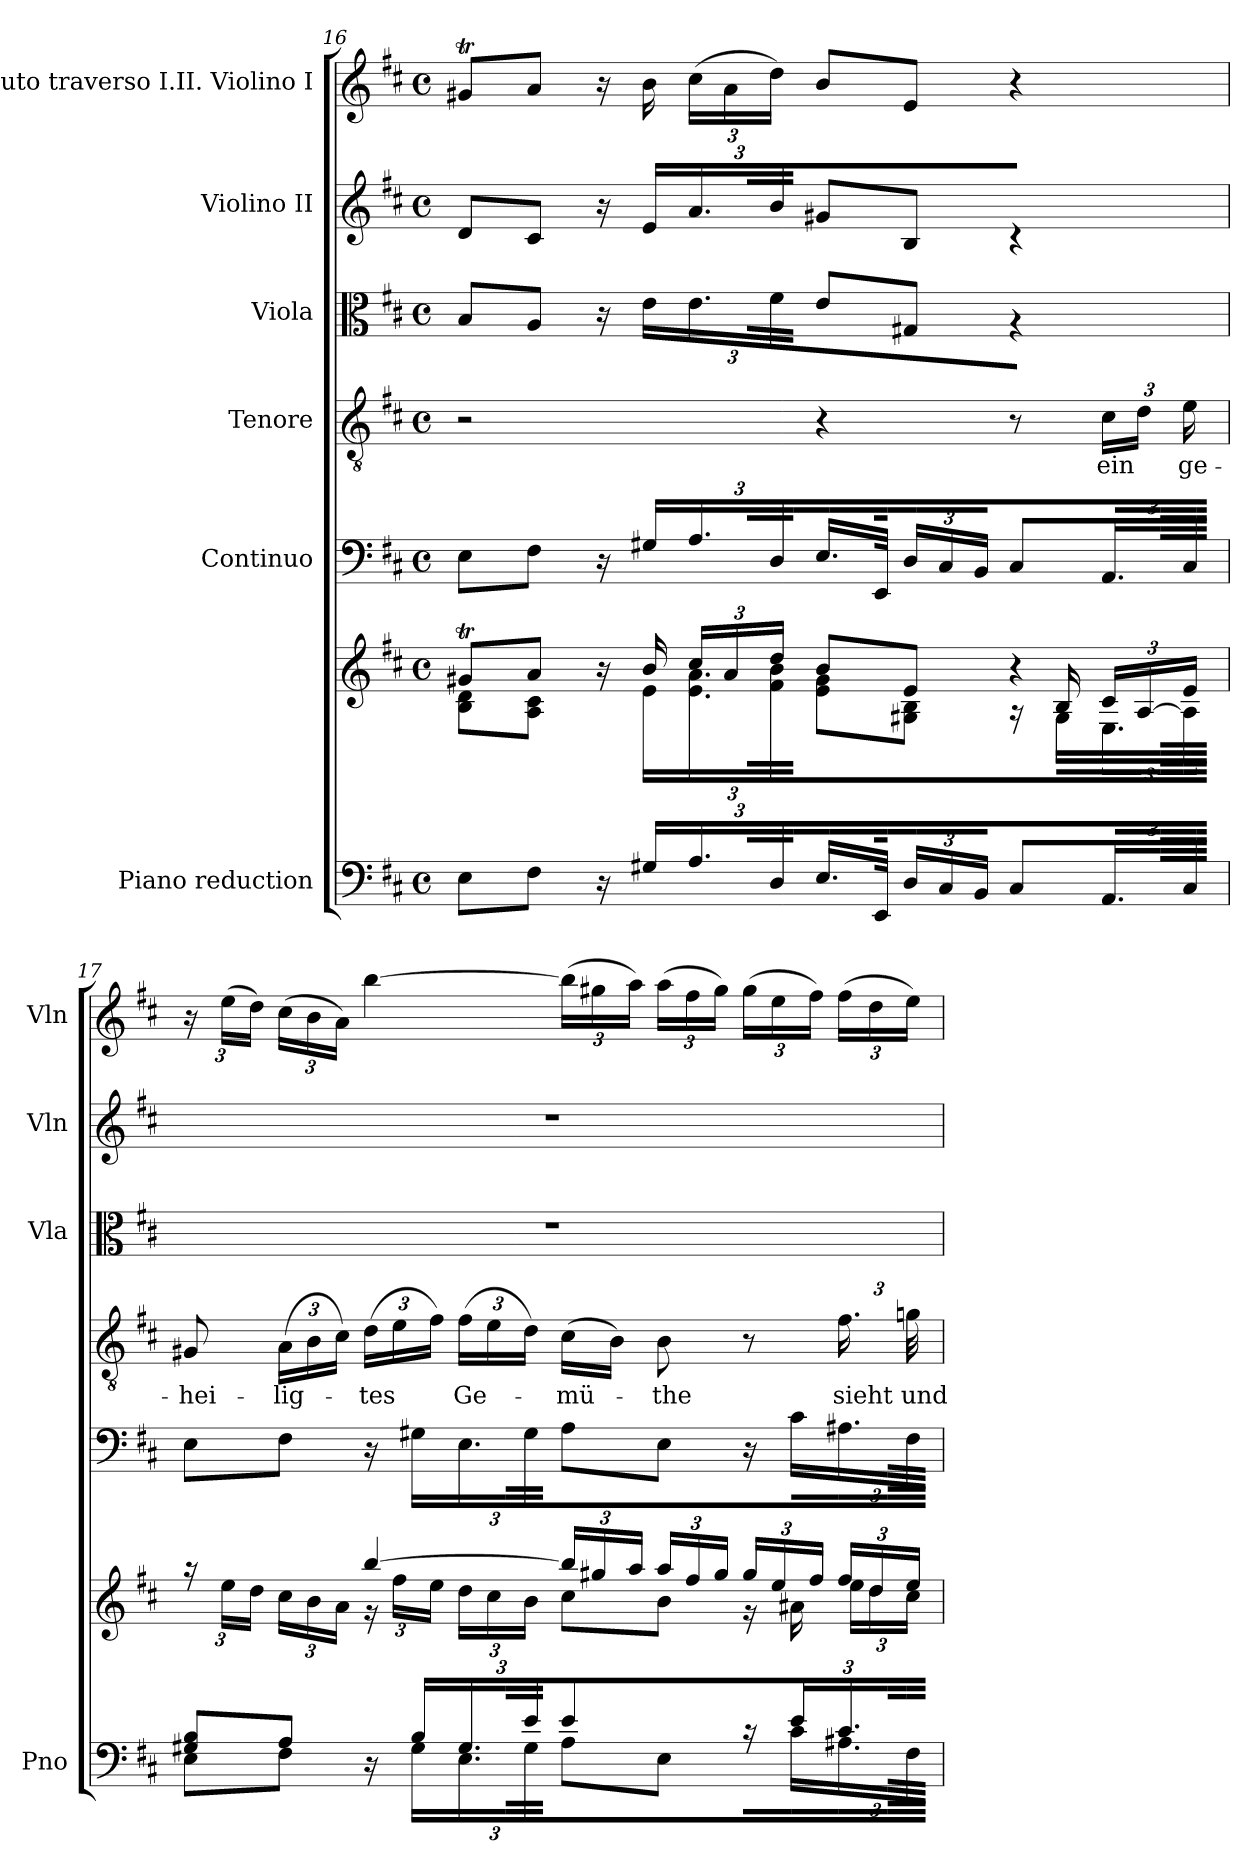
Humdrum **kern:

**kern	**kern	**dynam	**kern	**kern	**text	**kern	**kern	**kern
*part6	*part6	*part6	*part5	*part4	*part4	*part3	*part2	*part1
*staff7	*staff6	*staff6/7	*staff5	*staff4	*staff4	*staff3	*staff2	*staff1
*I"Piano reduction	*	*	*I"Continuo	*I"Tenore	*	*I"Viola	*I"Violino II	*I"Flauto traverso I.II. Violino I
*I'Pno	*	*	*	*	*	*I'Vla	*I'Vln	*I'Vln
!!LO:PB:g=z
*clefF4	*clefG2	*	*clefF4	*clefGv2	*	*clefC3	*clefG2	*clefG2
*k[f#c#]	*k[f#c#]	*	*k[f#c#]	*k[f#c#]	*	*k[f#c#]	*k[f#c#]	*k[f#c#]
*M4/4	*M4/4	*	*M4/4	*M4/4	*	*M4/4	*M4/4	*M4/4
*met(c)	*met(c)	*	*met(c)	*met(c)	*	*met(c)	*met(c)	*met(c)
=16	=16	=16	=16	=16	=16	=16	=16	=16
*	*^	*	*	*	*	*	*	*
*	*	*^	*	*	*	*	*	*	*
8E\L	8g#Xt/L	8B\ 8d\L	2ryy	.	8E\L	2r	.	8B/L	8d/L	8g#Xt/L
8F#\J	8a/J	8A\ 8c#\J	.	.	8F#\J	.	.	8A/J	8c#/J	8a/J
16r	16r	16ryy	.	.	16r	.	.	16r	16r	16r
16G#X\LL	16b/	16e\LL	.	.	16G#X\LL	.	.	16e\LL	16e/LL	16b\
*Xbrackettup	*Xbrackettup	*	*	*	*Xbrackettup	*	*	*Xbrackettup	*Xbrackettup	*Xbrackettup
24.A\	24cc#/LL	24.e\ 24.a\	.	.	24.A\	.	.	24.e\	24.a/	(>24cc#\LL
.	24a/	.	.	.	.	.	.	.	.	24a\
48ryy	.	48rcccyy	.	.	48ryy	.	.	48rgyy	48reyy	.
48D\JJk	24dd/JJ	48f#\ 48b\JJk	.	.	48D\JJk	.	.	48f#\JJk	48b/JJk	24dd\JJ)
48ryy	.	48ryy	.	.	48ryy	.	.	48ryy	48ryy	.
16.E/LL	8b/L	8e\ 8g#\L	4ryy	.	16.E/LL	4r	.	8e/L	8g#X/L	8b/L
32EE/JJk	.	.	.	.	32EE/JJk	.	.	.	.	.
24D/LL	8e/J	8G#X\ 8B\J	.	.	24D/LL	.	.	8G#X/J	8B/J	8e/J
24C#/	.	.	.	.	24C#/	.	.	.	.	.
24BB/JJ	.	.	.	.	24BB/JJ	.	.	.	.	.
8C#/L	4r	16r	16ryy	.	8C#/L	8r	.	4r	4r	4r
!	!	!	!	!LO:DY:b	!	!	!	!	!	!
!	!	!	!	!LO:DY:n=1:b	!	!	!	!	!	!
!	!	!	!	!LO:DY:n=2:b	!	!	!	!	!	!
.	.	16G#\LL	16B/	other-dynamics p other-dynamics	.	.	.	.	.	.
*	*	*brackettup	*Xbrackettup	*	*	*Xbrackettup	*	*	*	*
!	!	!	!	!	!	!	!LO:LY:b	!	!	!
24.AA/L	.	24.E\	24c#/LL	.	24.AA/L	24c#\LL	ein	.	.	.
.	.	.	[24A/	.	.	24d\JJ	.	.	.	.
48rCCyy	.	48raayy	.	.	48ryy	.	.	.	.	.
!	!	!	!	!	!	!	!LO:LY:b	!	!	!
48C#/JJk	.	48A\JJk]	24e/JJ	.	48C#/JJk	24e\	ge-	.	.	.
48ryy	.	48ryy	.	.	48ryy	.	.	.	.	.
=17	=17	=17	=17	=17	=17	=17	=17	=17	=17	=17
*^	*	*	*	*	*	*	*	*	*	*
!	!	!	!	!	!	!	!	!LO:LY:b	!	!	!
8G#X/ 8B/L	8E\L	24r	8ryy	24%23ryy	.	8E\L	8G#X/	-hei-	1r	1r	24r
.	.	24ee\LL	.	.	.	.	.	.	.	.	(>24ee\LL
.	.	24dd\JJ	.	.	.	.	.	.	.	.	24dd\JJ)
!	!	!	!	!	!	!	!	!LO:LY:b	!	!	!
8A/J	8F#\J	24cc#\LL	8ryy	.	.	8F#\J	(>24A\LL	-lig-	.	.	(>24cc#\LL
.	.	24b\	.	.	.	.	24B\	.	.	.	24b\
.	.	24a\JJ	.	.	.	.	24c#\JJ)	.	.	.	24a\JJ)
!	!	!	!	!	!	!	!	!LO:LY:b	!	!	!
16r	16ryy	[4bb/	24r	.	.	16r	(>24d\LL	-tes	.	.	[4bb\
.	.	.	24ff#\LL	.	.	.	24e\	.	.	.	.
16B/LL	16G#\LL	.	.	.	.	16G#X\LL	.	.	.	.	.
.	.	.	24ee\JJ	.	.	.	24f#\JJ)	.	.	.	.
!	!	!	!	!	!	!	!	!LO:LY:b	!	!	!
24.G#/	24.E\	.	24dd\LL	.	.	24.E\	(>24f#\LL	Ge-	.	.	.
.	.	.	24cc#\	.	.	.	24e\	.	.	.	.
48ryy	48reyy	.	.	.	.	48rcyy	.	.	.	.	.
48e/JJk	48G#\JJk	.	24b\JJ	.	.	48G#\JJk	24d\JJ)	.	.	.	.
48ryy	48ryy	.	.	.	.	48ryy	.	.	.	.	.
!	!	!	!	!	!	!	!	!LO:LY:b	!	!	!
4e/	8A\L	24bb/LL]	8cc#\L	.	.	8A\L	(>16c#\LL	-mü-	.	.	(>24bb\LL]
.	.	24gg#X/	.	.	.	.	.	.	.	.	24gg#X\
.	.	.	.	.	.	.	16B\JJ)	.	.	.	.
.	.	24aa/JJ	.	.	.	.	.	.	.	.	24aa\JJ)
!	!	!	!	!	!	!	!	!LO:LY:b	!	!	!
.	8E\J	24aa/LL	8b\J	.	.	8E\J	8B\	-the	.	.	(>24aa\LL
.	.	24ff#/	.	.	.	.	.	.	.	.	24ff#\
.	.	24gg#/JJ	.	.	.	.	.	.	.	.	24gg#\JJ)
16r	16ryy	24gg#/LL	16r	.	.	16r	8r	.	.	.	(>24gg#\LL
.	.	24ee/	.	.	.	.	.	.	.	.	24ee\
16e/LL	16c#\LL	.	16a#X\	.	.	16c#\LL	.	.	.	.	.
.	.	24ff#/JJ	.	.	.	.	.	.	.	.	24ff#\JJ)
!	!	!	!	!	!	!	!	!LO:LY:b	!	!	!
24.c#/	24.A#X\	24ff#/LL	24ee\LL	.	.	24.A#X\	24.f#\	sieht	.	.	(>24ff#\LL
.	.	24dd/	24dd\	.	.	.	.	.	.	.	24dd\
48ryy	48rddyy	.	.	.	.	48rgyy	48rggyy	.	.	.	.
!	!	!	!	!	!	!	!	!LO:LY:b	!	!	!
48ryy	48F#\JJk	24ee/JJ	24cc#\JJ	48a#X\JJk	.	48F#\JJk	48gn\	und	.	.	24ee\JJ)
48ryy	48ryy	.	.	48ryy	.	48ryy	48ryy	.	.	.	.
*v	*v	*	*	*	*	*	*	*	*	*	*
*	*v	*v	*v	*	*	*	*	*	*	*
=	=	=	=	=	=	=	=	=
*-	*-	*-	*-	*-	*-	*-	*-	*-
